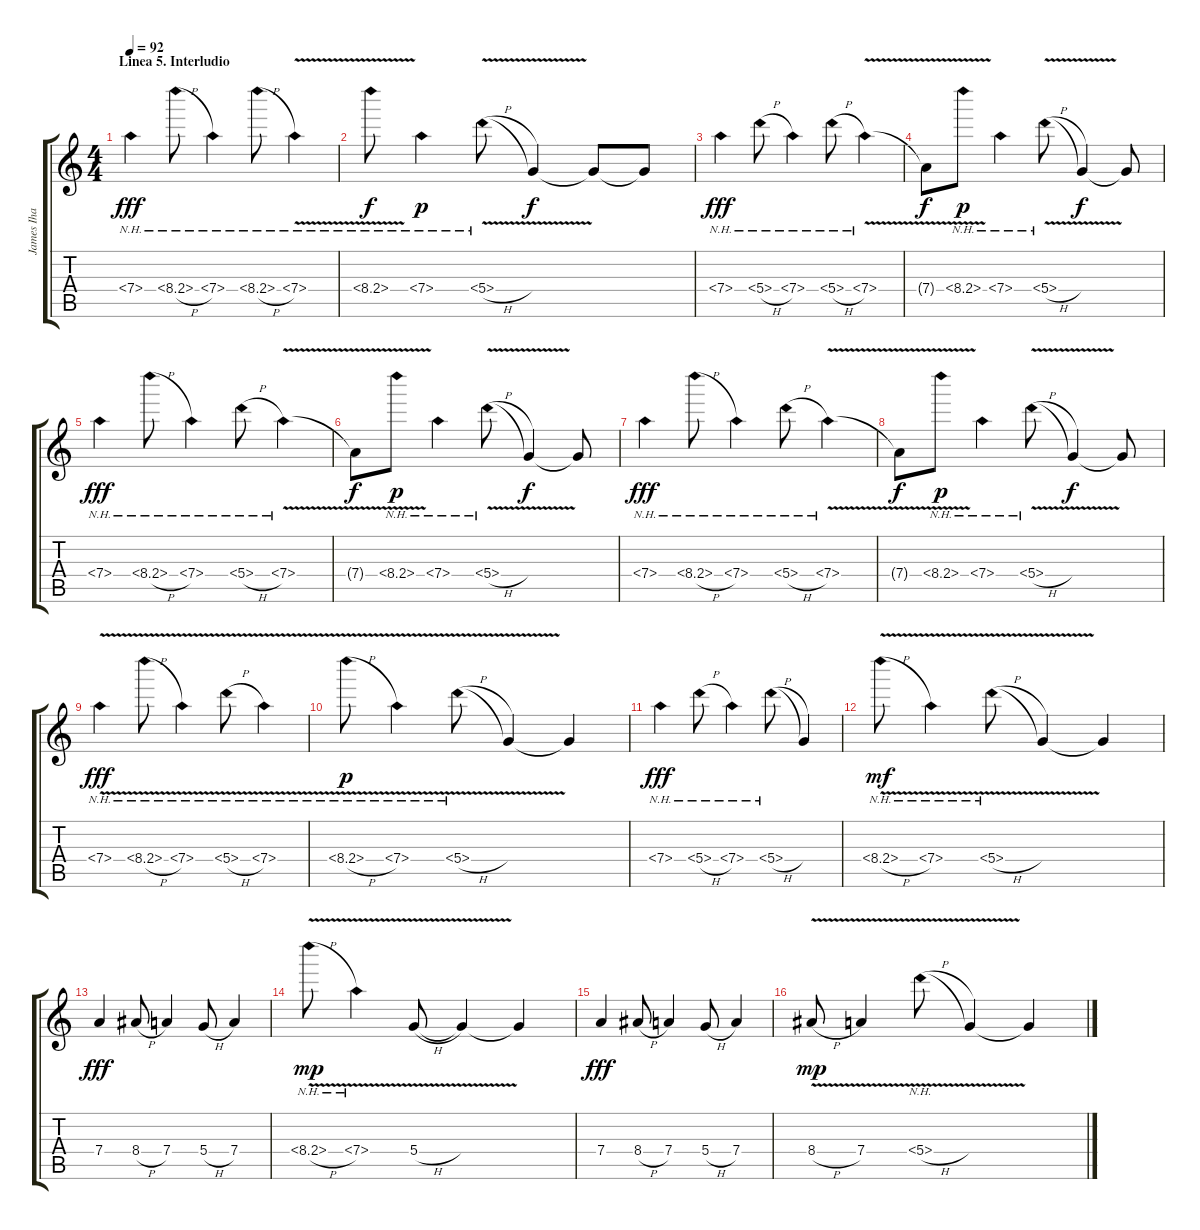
\track ("James Iha" "James Iha") {instrument electricguitarclean}
\staff {score tabs}
\tuning (E4 B3 G3 D3 A2 D2) {hide}
\ts (4 4)
\section ("" "Linea 5. Interludio")
\tempo 92
\clef g2
\ks c
7.4{nh}.4{dy fff} 8.4{nh h}.8 7.4{nh}.4 8.4{nh h}.8 7.4{nh v}.4 |
8.4{nh v}.8{dy f} 7.4{nh}.4{dy p} 5.4{nh v h}.8 5.4{t}.4{dy f} 5.4{t}.8 5.4{t}.8 |
7.4{nh}.4{dy fff} 5.4{nh h}.8 7.4{nh}.4 5.4{nh h}.8 7.4{nh v}.4 |
7.4{t}.8{dy f} 8.4{nh v}.8{dy p} 7.4{nh}.4 5.4{nh v h}.8 5.4{t}.4{dy f} 5.4{t}.8 |
7.4{nh}.4{dy fff} 8.4{nh h}.8 7.4{nh}.4 5.4{nh h}.8 7.4{nh v}.4 |
7.4{t}.8{dy f} 8.4{nh v}.8{dy p} 7.4{nh}.4 5.4{nh v h}.8 5.4{t}.4{dy f} 5.4{t}.8 |
7.4{nh}.4{dy fff} 8.4{nh h}.8 7.4{nh}.4 5.4{nh h}.8 7.4{nh v}.4 |
7.4{t}.8{dy f} 8.4{nh v}.8{dy p} 7.4{nh}.4 5.4{nh v h}.8 5.4{t}.4{dy f} 5.4{t}.8 |
7.4{nh v}.4{dy fff} 8.4{nh v h}.8 7.4{nh v}.4 5.4{nh v h}.8 7.4{nh v}.4 |
8.4{nh v h}.8{dy p} 7.4{nh v}.4 5.4{nh v h}.8 5.4{t}.4 5.4{t}.4 |
7.4{nh}.4{dy fff} 5.4{nh h}.8 7.4{nh}.4 5.4{nh h}.8 5.4{t}.4 |
8.4{nh v h}.8{dy mf} 7.4{nh v}.4 5.4{nh v h}.8 5.4{t}.4 5.4{t}.4 |
7.4.4{dy fff} 8.4{h}.8 7.4.4 5.4{h}.8 7.4.4 |
8.4{nh v h}.8{dy mp} 7.4{nh v}.4 5.4{v h}.8 5.4{t}.4 5.4{t}.4 |
7.4.4{dy fff} 8.4{h}.8 7.4.4 5.4{h}.8 7.4.4 |
8.4{v h}.8{dy mp} 7.4{v}.4 5.4{nh v h}.8 5.4{t}.4 5.4{t}.4
